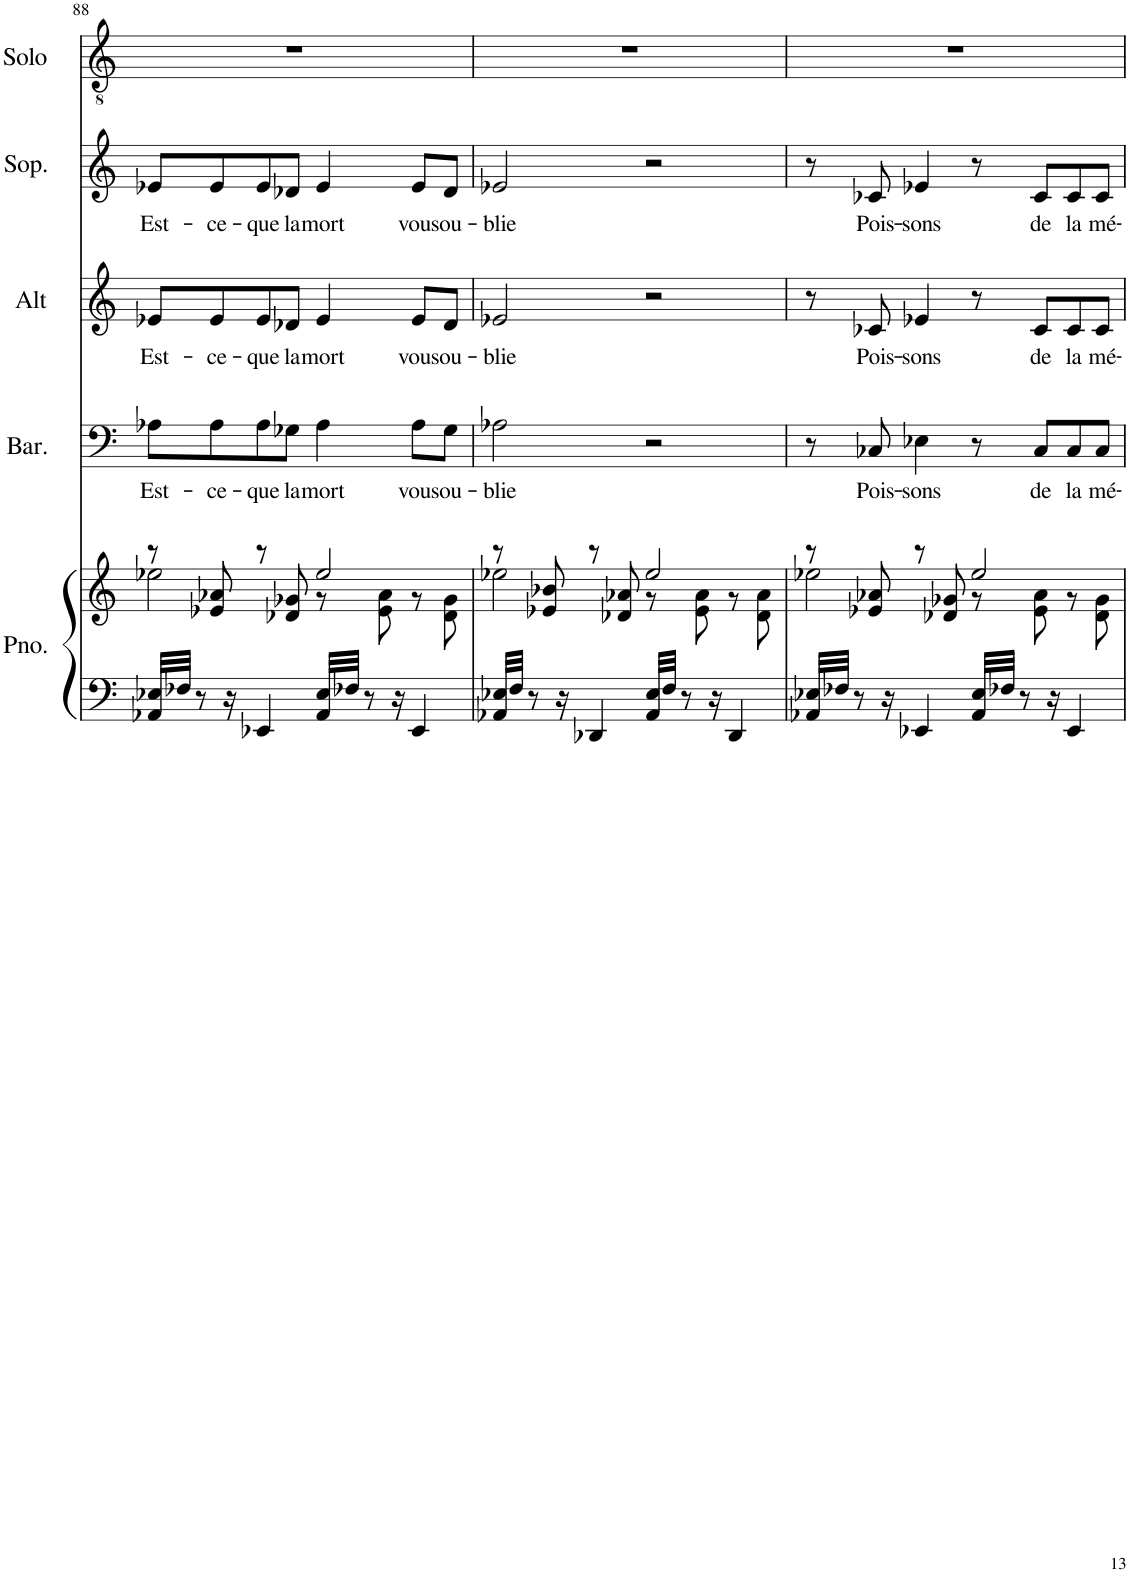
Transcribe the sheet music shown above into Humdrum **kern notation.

**kern	**kern	**kern	**text	**kern	**text	**kern	**text	**kern
*part5	*part5	*part4	*part4	*part3	*part3	*part2	*part2	*part1
*staff6	*staff5	*staff4	*staff4	*staff3	*staff3	*staff2	*staff2	*staff1
*I"Piano	*	*I"Bariton	*	*I"Alt	*	*I"Sopraan	*	*I"Solo
*I'Pno.	*	*I'Bar.	*	*I'Alt	*	*I'Sop.	*	*I'Solo
!!LO:PB:g=z
*clefF4	*clefG2	*clefF4	*	*clefG2	*	*clefG2	*	*clefGv2
*	*	*	*	*Trd4c7	*	*	*	*Trd4c7
*k[]	*k[]	*k[]	*	*k[]	*	*k[]	*	*k[]
*M4/4	*M4/4	*M4/4	*	*M4/4	*	*M4/4	*	*M4/4
=88	=88	=88	=88	=88	=88	=88	=88	=88
*	*^	*	*	*	*	*	*	*
!	!	!	!	!LO:LY:b	!	!LO:LY:b	!	!LO:LY:b	!
32AA-X/ 32E-X/LLL	8r	2ee-X\	8A-X\L	Est-	8e-X/L	Est-	8e-X/L	Est-	1r
32F-X/JJJ	.	.	.	.	.	.	.	.	.
8r	.	.	.	.	.	.	.	.	.
!	!	!	!	!LO:LY:b	!	!LO:LY:b	!	!LO:LY:b	!
.	8e-X/ 8a-X/	.	8A-\	-ce-	8e-/	-ce-	8e-/	-ce-	.
16r	.	.	.	.	.	.	.	.	.
!	!	!	!	!LO:LY:b	!	!LO:LY:b	!	!LO:LY:b	!
4EE-X/	8r	.	8A-\	-que	8e-/	-que	8e-/	-que	.
!	!	!	!	!LO:LY:b	!	!LO:LY:b	!	!LO:LY:b	!
.	8d-X/ 8g-X/	.	8G-X\J	la	8d-X/J	la	8d-X/J	la	.
!	!	!	!	!LO:LY:b	!	!LO:LY:b	!	!LO:LY:b	!
32AA-/ 32E-/LLL	2ee-/	8r	4A-\	mort	4e-/	mort	4e-/	mort	.
32F-X/JJJ	.	.	.	.	.	.	.	.	.
8r	.	.	.	.	.	.	.	.	.
.	.	8e-\ 8a-\	.	.	.	.	.	.	.
16r	.	.	.	.	.	.	.	.	.
!	!	!	!	!LO:LY:b	!	!LO:LY:b	!	!LO:LY:b	!
4EE-/	.	8r	8A-\L	vous	8e-/L	vous	8e-/L	vous	.
!	!	!	!	!LO:LY:b	!	!LO:LY:b	!	!LO:LY:b	!
.	.	8d-\ 8g-\	8G-\J	ou-	8d-/J	ou-	8d-/J	ou-	.
=89	=89	=89	=89	=89	=89	=89	=89	=89	=89
!	!	!	!	!LO:LY:b	!	!LO:LY:b	!	!LO:LY:b	!
32AA-X/ 32E-X/LLL	8r	2ee-X\	2A-X\	-blie	2e-X/	-blie	2e-X/	-blie	1r
32F/JJJ	.	.	.	.	.	.	.	.	.
8r	.	.	.	.	.	.	.	.	.
.	8e-X/ 8b-X/	.	.	.	.	.	.	.	.
16r	.	.	.	.	.	.	.	.	.
4DD-X/	8r	.	.	.	.	.	.	.	.
.	8d-X/ 8a-X/	.	.	.	.	.	.	.	.
32AA-/ 32E-/LLL	2ee-/	8r	2r	.	2r	.	2r	.	.
32F/JJJ	.	.	.	.	.	.	.	.	.
8r	.	.	.	.	.	.	.	.	.
.	.	8e-\ 8a-\	.	.	.	.	.	.	.
16r	.	.	.	.	.	.	.	.	.
4DD-/	.	8r	.	.	.	.	.	.	.
.	.	8d-\ 8a-\	.	.	.	.	.	.	.
=90	=90	=90	=90	=90	=90	=90	=90	=90	=90
32AA-X/ 32E-X/LLL	8r	2ee-X\	8r	.	8r	.	8r	.	1r
32F-X/JJJ	.	.	.	.	.	.	.	.	.
8r	.	.	.	.	.	.	.	.	.
!	!	!	!	!LO:LY:b	!	!LO:LY:b	!	!LO:LY:b	!
.	8e-X/ 8a-X/	.	8C-X/	Pois-	8c-X/	Pois-	8c-X/	Pois-	.
16r	.	.	.	.	.	.	.	.	.
!	!	!	!	!LO:LY:b	!	!LO:LY:b	!	!LO:LY:b	!
4EE-X/	8r	.	4E-X\	-sons	4e-X/	-sons	4e-X/	-sons	.
.	8d-X/ 8g-X/	.	.	.	.	.	.	.	.
32AA-/ 32E-/LLL	2ee-/	8r	8r	.	8r	.	8r	.	.
32F-X/JJJ	.	.	.	.	.	.	.	.	.
8r	.	.	.	.	.	.	.	.	.
!	!	!	!	!LO:LY:b	!	!LO:LY:b	!	!LO:LY:b	!
.	.	8e-\ 8a-\	8C-/L	de	8c-/L	de	8c-/L	de	.
16r	.	.	.	.	.	.	.	.	.
!	!	!	!	!LO:LY:b	!	!LO:LY:b	!	!LO:LY:b	!
4EE-/	.	8r	8C-/	la	8c-/	la	8c-/	la	.
!	!	!	!	!LO:LY:b	!	!LO:LY:b	!	!LO:LY:b	!
.	.	8d-\ 8g-\	8C-/J	mé-	8c-/J	mé-	8c-/J	mé-	.
*	*v	*v	*	*	*	*	*	*	*
=	=	=	=	=	=	=	=	=
*-	*-	*-	*-	*-	*-	*-	*-	*-
